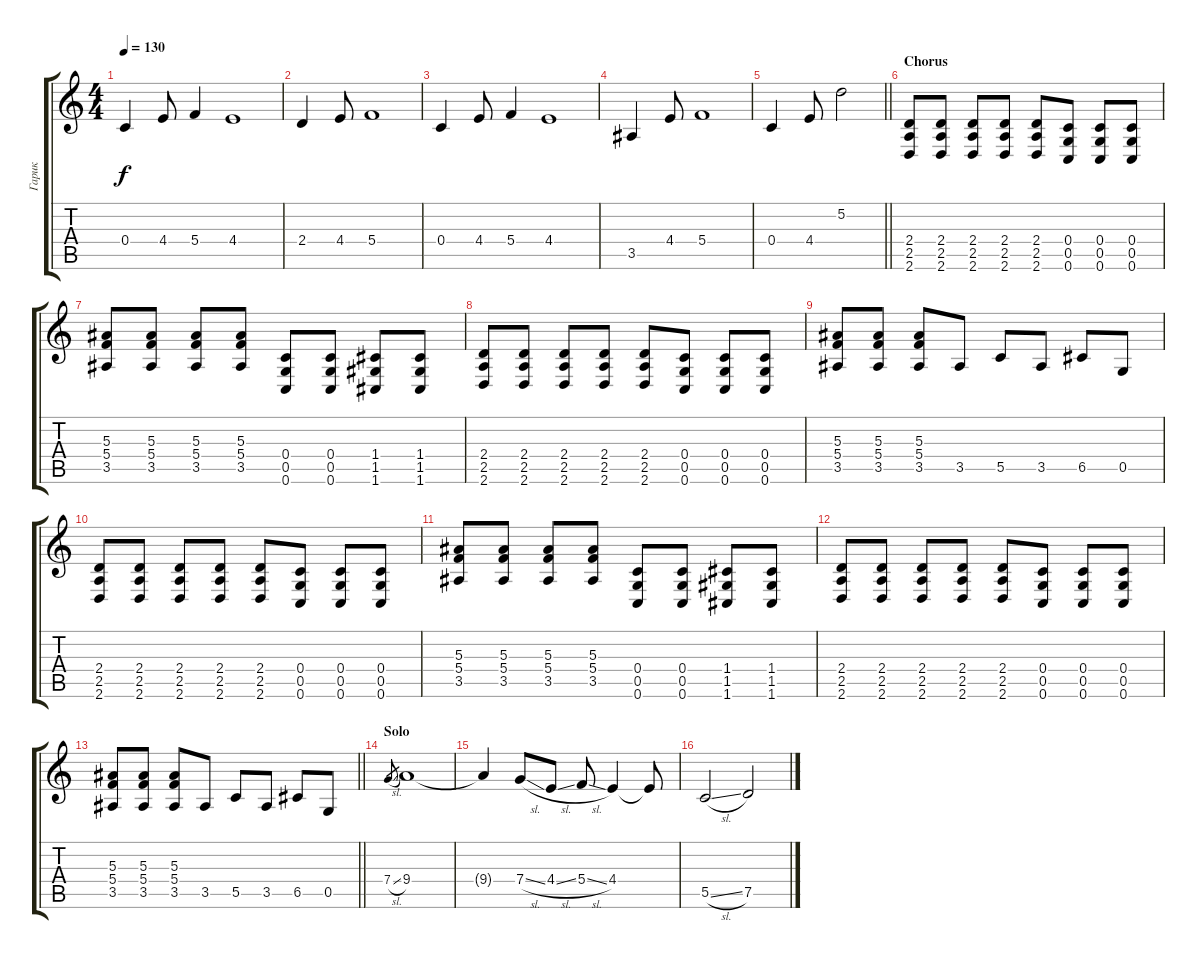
\track ("Гарик" "Гарик") {instrument distortionguitar}
\staff {score tabs}
\tuning (D4 A3 F3 C3 G2 C2) {hide}
\ts (4 4)
\tempo 130
\clef g2
\ks c
0.4.4{dy f} 4.4.8 5.4.4 4.4.1 |
2.4.4 4.4.8 5.4.1 |
0.4.4 4.4.8 5.4.4 4.4.1 |
3.5.4 4.4.8 5.4.1 |
\barLineRight lightlight
0.4.4 4.4.8 5.2.2 |
\section ("" "Chorus")
(2.4 2.5 2.6).8 (2.4 2.5 2.6).8 (2.4 2.5 2.6).8 (2.4 2.5 2.6).8 (2.4 2.5 2.6).8 (0.4 0.5 0.6).8 (0.4 0.5 0.6).8 (0.4 0.5 0.6).8 |
(5.3 5.4 3.5).8 (5.3 5.4 3.5).8 (5.3 5.4 3.5).8 (5.3 5.4 3.5).8 (0.4 0.5 0.6).8 (0.4 0.5 0.6).8 (1.4 1.5 1.6).8 (1.4 1.5 1.6).8 |
(2.4 2.5 2.6).8 (2.4 2.5 2.6).8 (2.4 2.5 2.6).8 (2.4 2.5 2.6).8 (2.4 2.5 2.6).8 (0.4 0.5 0.6).8 (0.4 0.5 0.6).8 (0.4 0.5 0.6).8 |
(5.3 5.4 3.5).8 (5.3 5.4 3.5).8 (5.3 5.4 3.5).8 3.5.8 5.5.8 3.5.8 6.5.8 0.5.8 |
(2.4 2.5 2.6).8 (2.4 2.5 2.6).8 (2.4 2.5 2.6).8 (2.4 2.5 2.6).8 (2.4 2.5 2.6).8 (0.4 0.5 0.6).8 (0.4 0.5 0.6).8 (0.4 0.5 0.6).8 |
(5.3 5.4 3.5).8 (5.3 5.4 3.5).8 (5.3 5.4 3.5).8 (5.3 5.4 3.5).8 (0.4 0.5 0.6).8 (0.4 0.5 0.6).8 (1.4 1.5 1.6).8 (1.4 1.5 1.6).8 |
(2.4 2.5 2.6).8 (2.4 2.5 2.6).8 (2.4 2.5 2.6).8 (2.4 2.5 2.6).8 (2.4 2.5 2.6).8 (0.4 0.5 0.6).8 (0.4 0.5 0.6).8 (0.4 0.5 0.6).8 |
\barLineRight lightlight
(5.3 5.4 3.5).8 (5.3 5.4 3.5).8 (5.3 5.4 3.5).8 3.5.8 5.5.8 3.5.8 6.5.8 0.5.8 |
\section ("" "Solo")
7.4{sl}.8{gr} 9.4.1 |
9.4{t}.4 7.4{sl}.8 4.4{sl}.8 5.4{sl}.8 4.4.4 4.4{t}.8 |
5.5{sl}.2 7.5.2
